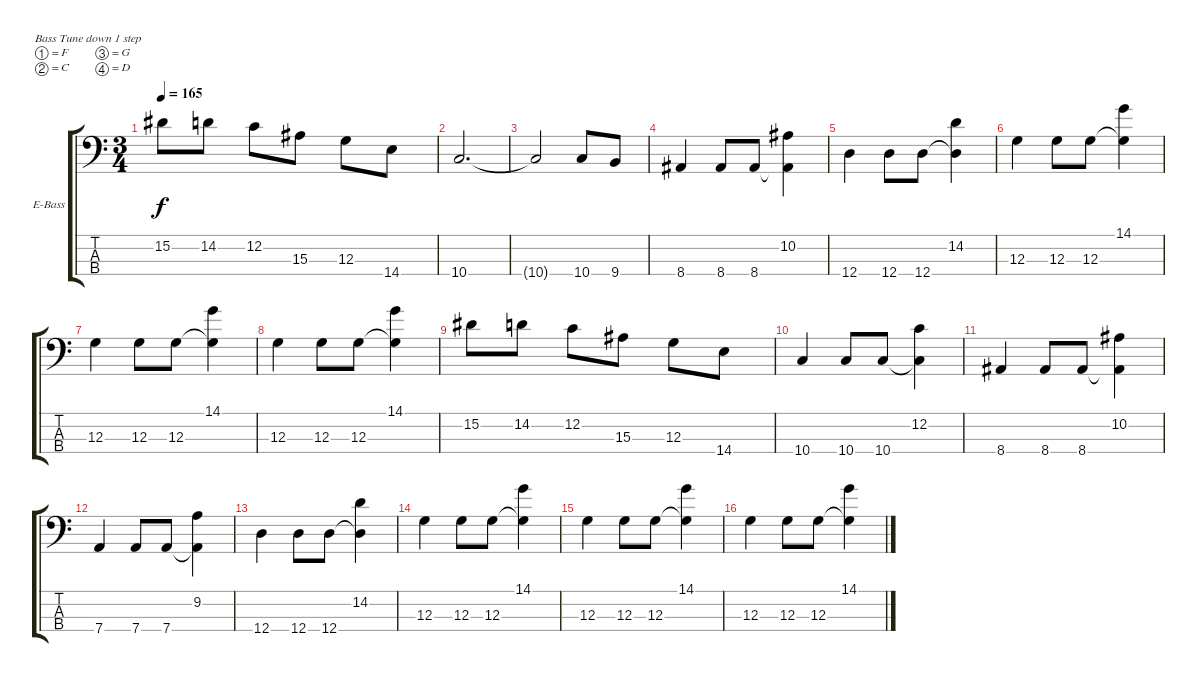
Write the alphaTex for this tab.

\bracketExtendMode groupsimilarinstruments
\firstSystemTrackNameOrientation horizontal
\otherSystemsTrackNameOrientation horizontal
\track ("Kristian - Bass" "E-Bass") {instrument electricbassfinger}
\staff {score tabs}
\tuning (F2 C2 G1 D1)
\ts (3 4)
\tempo 165
\clef f4
\ks c
15.2.8{dy f} 14.2.8 12.2.8 15.3.8 12.3.8 14.4.8 |
10.4.2{d} |
10.4{t}.2 10.4.8 9.4.8 |
8.4.4 8.4.8 8.4.8 (10.2 8.4{t}).4 |
12.4.4 12.4.8 12.4.8 (14.2 12.4{t}).4 |
12.3.4 12.3.8 12.3.8 (14.1 12.3{t}).4 |
12.3.4 12.3.8 12.3.8 (14.1 12.3{t}).4 |
12.3.4 12.3.8 12.3.8 (14.1 12.3{t}).4 |
15.2.8 14.2.8 12.2.8 15.3.8 12.3.8 14.4.8 |
10.4.4 10.4.8 10.4.8 (12.2 10.4{t}).4 |
8.4.4 8.4.8 8.4.8 (10.2 8.4{t}).4 |
7.4.4 7.4.8 7.4.8 (9.2 7.4{t}).4 |
12.4.4 12.4.8 12.4.8 (14.2 12.4{t}).4 |
12.3.4 12.3.8 12.3.8 (14.1 12.3{t}).4 |
12.3.4 12.3.8 12.3.8 (14.1 12.3{t}).4 |
12.3.4 12.3.8 12.3.8 (14.1 12.3{t}).4
